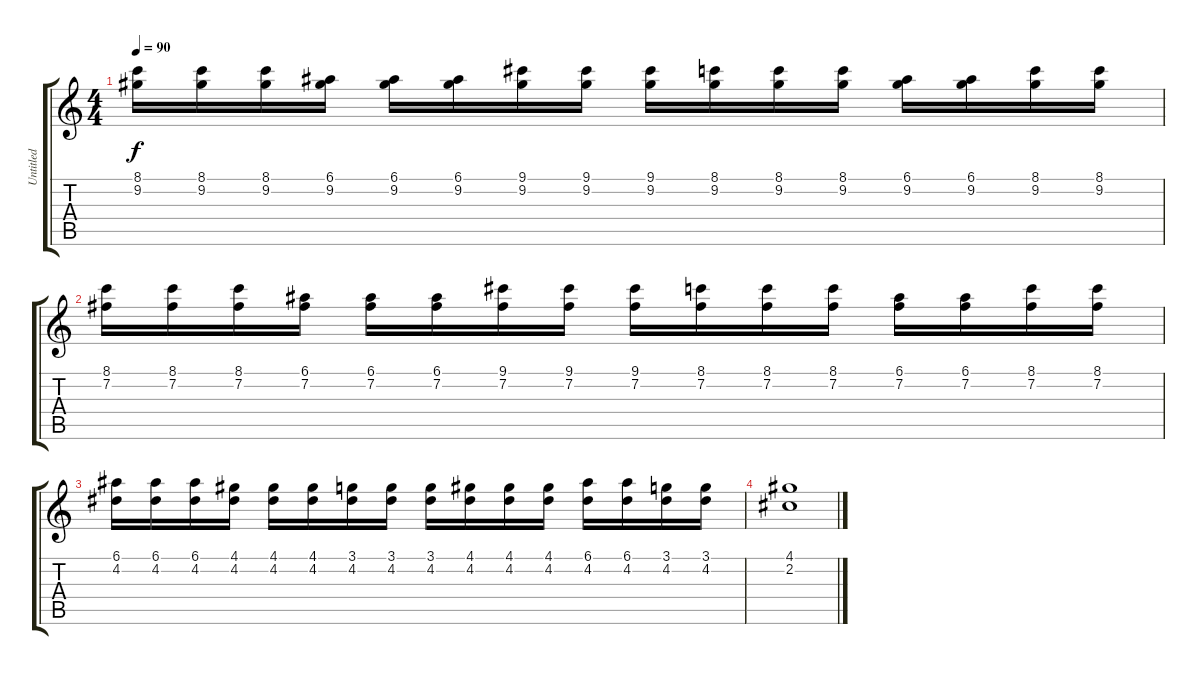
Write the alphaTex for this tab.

\track ("Untitled" "Untitled") {instrument distortionguitar}
\staff {score tabs}
\tuning (E4 B3 G3 D3 A2 E2) {hide}
\ts (4 4)
\tempo 90
\clef g2
\ks c
(8.1 9.2).16{dy f} (8.1 9.2).16 (8.1 9.2).16 (6.1 9.2).16 (6.1 9.2).16 (6.1 9.2).16 (9.1 9.2).16 (9.1 9.2).16 (9.1 9.2).16 (8.1 9.2).16 (8.1 9.2).16 (8.1 9.2).16 (6.1 9.2).16 (6.1 9.2).16 (8.1 9.2).16 (8.1 9.2).16 |
(8.1 7.2).16 (8.1 7.2).16 (8.1 7.2).16 (6.1 7.2).16 (6.1 7.2).16 (6.1 7.2).16 (9.1 7.2).16 (9.1 7.2).16 (9.1 7.2).16 (8.1 7.2).16 (8.1 7.2).16 (8.1 7.2).16 (6.1 7.2).16 (6.1 7.2).16 (8.1 7.2).16 (8.1 7.2).16 |
(6.1 4.2).16 (6.1 4.2).16 (6.1 4.2).16 (4.1 4.2).16 (4.1 4.2).16 (4.1 4.2).16 (3.1 4.2).16 (3.1 4.2).16 (3.1 4.2).16 (4.1 4.2).16 (4.1 4.2).16 (4.1 4.2).16 (6.1 4.2).16 (6.1 4.2).16 (3.1 4.2).16 (3.1 4.2).16 |
(4.1 2.2).1
